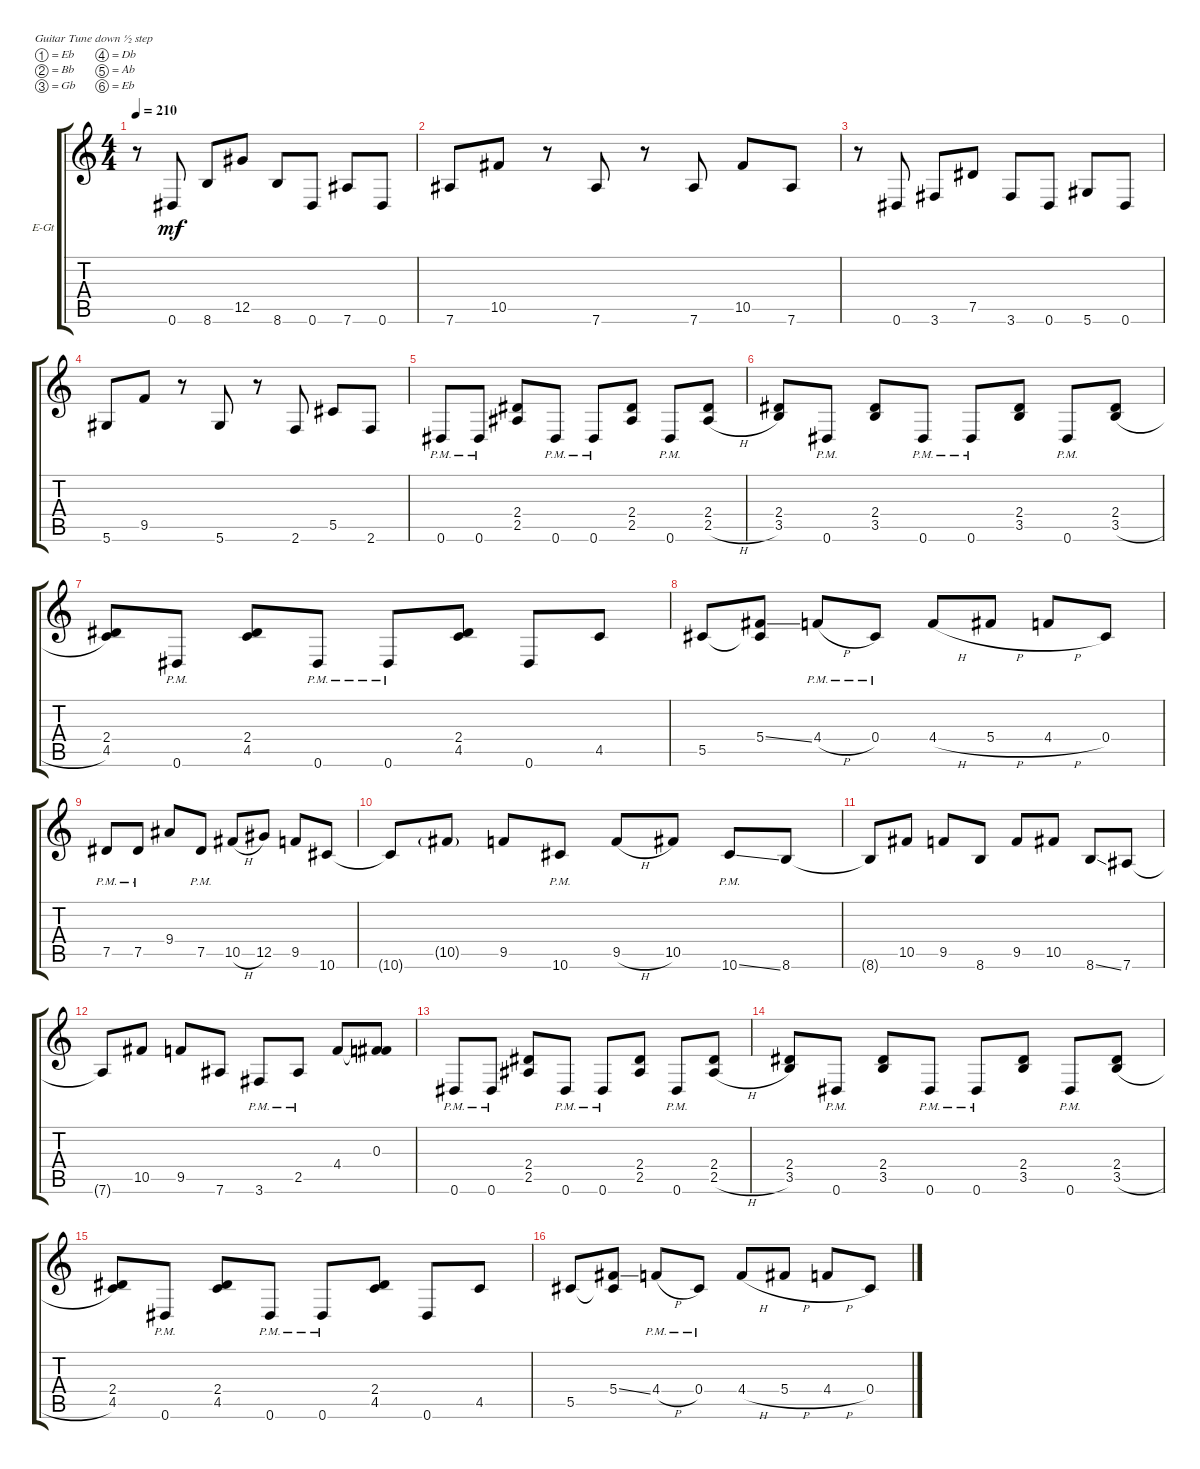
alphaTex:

\bracketExtendMode groupsimilarinstruments
\firstSystemTrackNameOrientation horizontal
\otherSystemsTrackNameOrientation horizontal
\track ("left" "E-Gt") {instrument distortionguitar}
\staff {score tabs}
\tuning (Eb4 Bb3 Gb3 Db3 Ab2 Eb2)
\ts (4 4)
\tempo 210
\clef g2
\ks c
r.8{dy mf} 0.6.8 8.6.8 12.5.8 8.6.8 0.6.8 7.6.8 0.6.8 |
7.6.8 10.5.8 r.8 7.6.8 r.8 7.6.8 10.5.8 7.6.8 |
r.8 0.6.8 3.6.8 7.5.8 3.6.8 0.6.8 5.6.8 0.6.8 |
5.6.8 9.5.8 r.8 5.6.8 r.8 2.6.8 5.5.8 2.6.8 |
0.6{pm}.8 0.6{pm}.8 (2.5 2.4).8 0.6{pm}.8 0.6{pm}.8 (2.5 2.4).8 0.6{pm}.8 (2.5{h} 2.4).8 |
(3.5 2.4).8 0.6{pm}.8 (3.5 2.4).8 0.6{pm}.8 0.6{pm}.8 (3.5 2.4).8 0.6{pm}.8 (3.5{h} 2.4).8 |
(4.5 2.4).8 0.6{pm}.8 (4.5 2.4).8 0.6{pm}.8 0.6{pm}.8 (4.5 2.4).8 0.6.8 4.5.8 |
5.5.8 (5.4{ss} 5.5{t}).8 4.4{h pm}.8 0.4{pm}.8 4.4{h}.8 5.4{h}.8 4.4{h}.8 0.4.8 |
7.5{pm}.8 7.5{pm}.8 9.4.8 7.5{pm}.8 10.5{h}.8 12.5.8 9.5.8 10.6.8 |
10.6{t}.8 10.5{g}.8 9.5.8 10.6{pm}.8 9.5{h}.8 10.5.8 10.6{ss pm}.8 8.6.8 |
8.6{t}.8 10.5.8 9.5.8 8.6.8 9.5.8 10.5.8 8.6{ss}.8 7.6.8 |
7.6{t}.8 10.5.8 9.5.8 7.6.8 3.6{pm}.8 2.5{pm}.8 4.4.8 (0.3 4.4{t}).8 |
0.6{pm}.8 0.6{pm}.8 (2.5 2.4).8 0.6{pm}.8 0.6{pm}.8 (2.5 2.4).8 0.6{pm}.8 (2.5{h} 2.4).8 |
(3.5 2.4).8 0.6{pm}.8 (3.5 2.4).8 0.6{pm}.8 0.6{pm}.8 (3.5 2.4).8 0.6{pm}.8 (3.5{h} 2.4).8 |
(4.5 2.4).8 0.6{pm}.8 (4.5 2.4).8 0.6{pm}.8 0.6{pm}.8 (4.5 2.4).8 0.6.8 4.5.8 |
5.5.8 (5.4{ss} 5.5{t}).8 4.4{h pm}.8 0.4{pm}.8 4.4{h}.8 5.4{h}.8 4.4{h}.8 0.4.8
